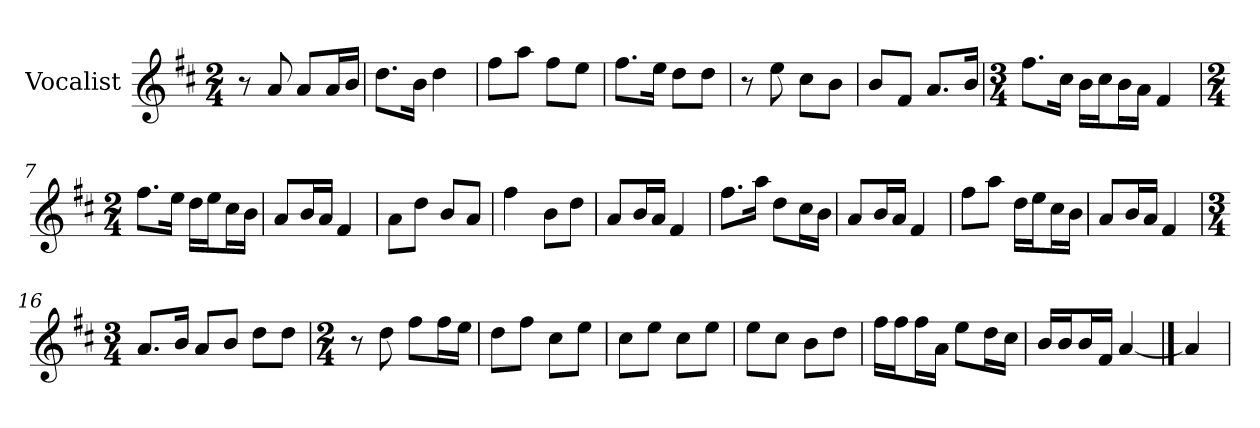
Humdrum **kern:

**kern
*part1
*staff1
*I"Vocalist
*k[f#c#]
*D:
*M2/4
=
8r
8a
8aL
16aL
16bJJ
=1
8.ddL
16bJk
4dd
=2
8ff#L
8aaJ
8ff#L
8eeJ
=3
8.ff#L
16eeJk
8ddL
8ddJ
=4
8r
8ee
8cc#L
8bJ
=5
8bL
8f#J
8.aL
16bJk
=6
*M3/4
8.ff#L
16cc#Jk
16bLL
16cc#J
16bL
16aJJ
4f#
=7
*M2/4
8.ff#L
16eeJk
16ddLL
16eeJ
16cc#L
16bJJ
=8
8aL
16bL
16aJJ
4f#
=9
8aL
8ddJ
8bL
8aJ
=10
4ff#
8bL
8ddJ
=11
8aL
16bL
16aJJ
4f#
=12
8.ff#L
16aaJk
8ddL
16cc#L
16bJJ
=13
8aL
16bL
16aJJ
4f#
=14
8ff#L
8aaJ
16ddLL
16eeJ
16cc#L
16bJJ
=15
8aL
16bL
16aJJ
4f#
=16
*M3/4
8.aL
16bJk
8aL
8bJ
8ddL
8ddJ
=17
*M2/4
8r
8dd
8ff#L
16ff#L
16eeJJ
=18
8ddL
8ff#J
8cc#L
8eeJ
=19
8cc#L
8eeJ
8cc#L
8eeJ
=20
8eeL
8cc#J
8bL
8ddJ
=21
16ff#LL
16ff#J
16ff#L
16aJJ
8eeL
16ddL
16cc#JJ
=22
16bLL
16bJ
16bL
16f#JJ
[4a
==23
4a]
=
*-
